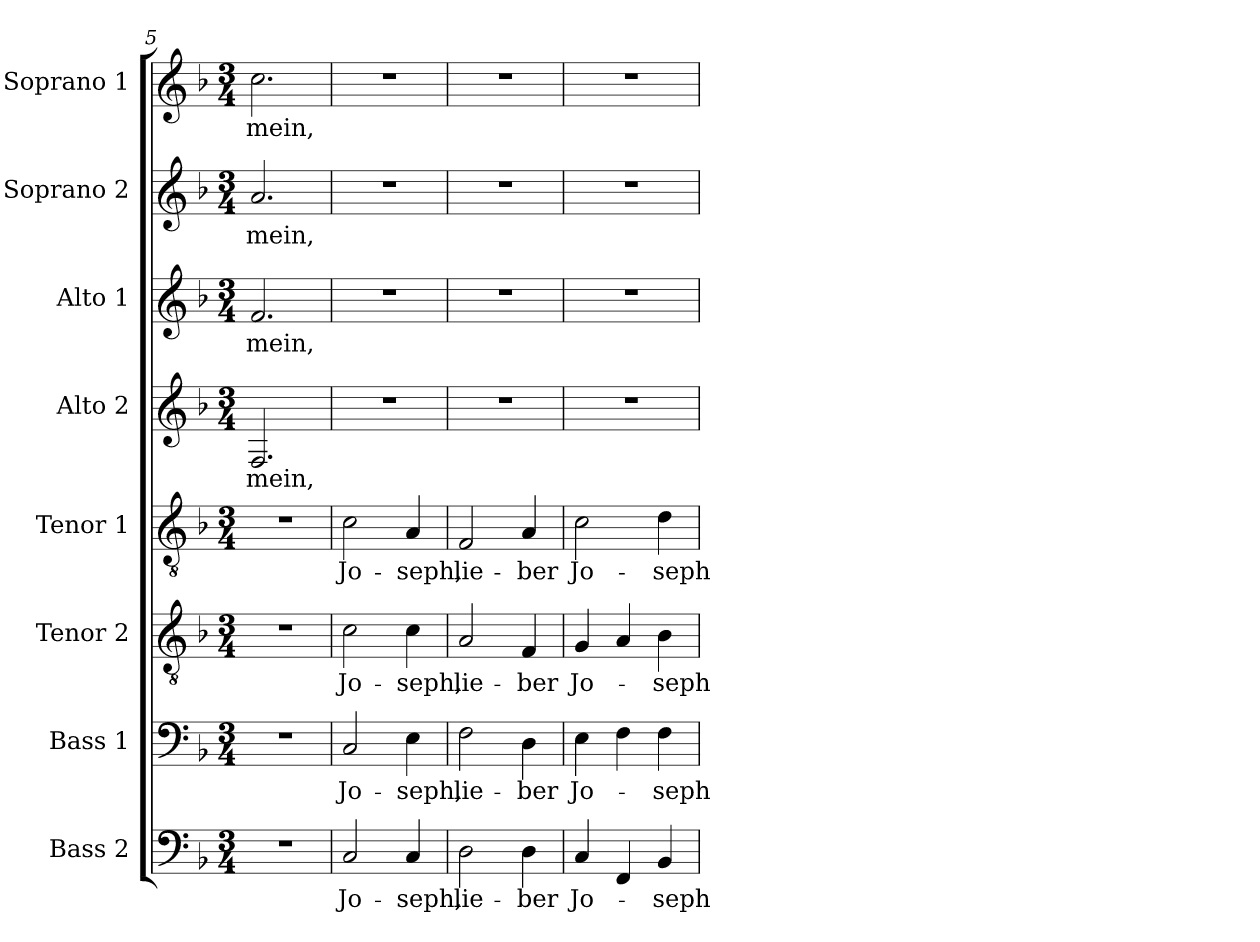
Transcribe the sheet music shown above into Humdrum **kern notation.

**kern	**text	**kern	**text	**kern	**text	**kern	**text	**kern	**text	**kern	**text	**kern	**text	**kern	**text
*part8	*part8	*part7	*part7	*part6	*part6	*part5	*part5	*part4	*part4	*part3	*part3	*part2	*part2	*part1	*part1
*staff8	*staff8	*staff7	*staff7	*staff6	*staff6	*staff5	*staff5	*staff4	*staff4	*staff3	*staff3	*staff2	*staff2	*staff1	*staff1
*I"Bass 2	*	*I"Bass 1	*	*I"Tenor 2	*	*I"Tenor 1	*	*I"Alto 2	*	*I"Alto 1	*	*I"Soprano 2	*	*I"Soprano 1	*
*I'B2	*	*I'B1	*	*I'T2	*	*I'T1	*	*I'A2	*	*I'A1	*	*I'S2	*	*I'S1	*
*clefF4	*	*clefF4	*	*clefGv2	*	*clefGv2	*	*clefG2	*	*clefG2	*	*clefG2	*	*clefG2	*
*	*	*	*	*ITrd7c12	*	*ITrd7c12	*	*	*	*	*	*	*	*	*
*k[b-]	*	*k[b-]	*	*k[b-]	*	*k[b-]	*	*k[b-]	*	*k[b-]	*	*k[b-]	*	*k[b-]	*
*F:	*	*F:	*	*F:	*	*F:	*	*F:	*	*F:	*	*F:	*	*F:	*
*M3/4	*	*M3/4	*	*M3/4	*	*M3/4	*	*M3/4	*	*M3/4	*	*M3/4	*	*M3/4	*
=5	=5	=5	=5	=5	=5	=5	=5	=5	=5	=5	=5	=5	=5	=5	=5
!LO:N:vis=1	!	!LO:N:vis=1	!	!LO:N:vis=1	!	!LO:N:vis=1	!	!	!	!	!	!	!	!	!
!	!	!	!	!	!	!	!	!	!LO:LY:b:color=#000000	!	!	!	!	!	!
!	!	!	!	!	!	!	!	!	!	!	!LO:LY:b:color=#000000	!	!	!	!
!	!	!	!	!	!	!	!	!	!	!	!	!	!LO:LY:b:color=#000000	!	!
!	!	!	!	!	!	!	!	!	!	!	!	!	!	!	!LO:LY:b:color=#000000
2.r	.	2.r	.	2.r	.	2.r	.	2.Fi/	mein,	2.fi/	mein,	2.ai/	mein,	2.cci\	mein,
=6	=6	=6	=6	=6	=6	=6	=6	=6	=6	=6	=6	=6	=6	=6	=6
!	!LO:LY:b:color=#000000	!	!	!	!	!	!	!	!	!	!	!	!	!	!
!	!	!	!LO:LY:b:color=#000000	!	!	!	!	!	!	!	!	!	!	!	!
!	!	!	!	!	!LO:LY:b:color=#000000	!	!	!	!	!	!	!	!	!	!
!	!	!	!	!	!	!	!LO:LY:b:color=#000000	!LO:N:vis=1	!	!LO:N:vis=1	!	!LO:N:vis=1	!	!LO:N:vis=1	!
2Ci/	Jo-	2Ci/	Jo-	2Ci\	Jo-	2Ci\	Jo-	2.r	.	2.r	.	2.r	.	2.r	.
!	!LO:LY:b:color=#000000	!	!	!	!	!	!	!	!	!	!	!	!	!	!
!	!	!	!LO:LY:b:color=#000000	!	!	!	!	!	!	!	!	!	!	!	!
!	!	!	!	!	!LO:LY:b:color=#000000	!	!	!	!	!	!	!	!	!	!
!	!	!	!	!	!	!	!LO:LY:b:color=#000000	!	!	!	!	!	!	!	!
4Ci/	-seph,	4Ei\	-seph,	4Ci\	-seph,	4AAi/	-seph,	.	.	.	.	.	.	.	.
=7	=7	=7	=7	=7	=7	=7	=7	=7	=7	=7	=7	=7	=7	=7	=7
!	!LO:LY:b:color=#000000	!	!	!	!	!	!	!	!	!	!	!	!	!	!
!	!	!	!LO:LY:b:color=#000000	!	!	!	!	!	!	!	!	!	!	!	!
!	!	!	!	!	!LO:LY:b:color=#000000	!	!	!	!	!	!	!	!	!	!
!	!	!	!	!	!	!	!LO:LY:b:color=#000000	!LO:N:vis=1	!	!LO:N:vis=1	!	!LO:N:vis=1	!	!LO:N:vis=1	!
2Di\	lie-	2Fi\	lie-	2AAi/	lie-	2FFi/	lie-	2.r	.	2.r	.	2.r	.	2.r	.
!	!LO:LY:b:color=#000000	!	!	!	!	!	!	!	!	!	!	!	!	!	!
!	!	!	!LO:LY:b:color=#000000	!	!	!	!	!	!	!	!	!	!	!	!
!	!	!	!	!	!LO:LY:b:color=#000000	!	!	!	!	!	!	!	!	!	!
!	!	!	!	!	!	!	!LO:LY:b:color=#000000	!	!	!	!	!	!	!	!
4Di\	-ber	4Di\	-ber	4FFi/	-ber	4AAi/	-ber	.	.	.	.	.	.	.	.
=8	=8	=8	=8	=8	=8	=8	=8	=8	=8	=8	=8	=8	=8	=8	=8
!	!LO:LY:b:color=#000000	!	!	!	!	!	!	!	!	!	!	!	!	!	!
!	!	!	!LO:LY:b:color=#000000	!	!	!	!	!	!	!	!	!	!	!	!
!	!	!	!	!	!LO:LY:b:color=#000000	!	!	!	!	!	!	!	!	!	!
!	!	!	!	!	!	!	!LO:LY:b:color=#000000	!LO:N:vis=1	!	!LO:N:vis=1	!	!LO:N:vis=1	!	!LO:N:vis=1	!
4Ci/	Jo-	4Ei\	Jo-	4GGi/	Jo-	2Ci\	Jo-	2.r	.	2.r	.	2.r	.	2.r	.
4FFi/	.	4Fi\	.	4AAi/	.	.	.	.	.	.	.	.	.	.	.
!	!LO:LY:b:color=#000000	!	!	!	!	!	!	!	!	!	!	!	!	!	!
!	!	!	!LO:LY:b:color=#000000	!	!	!	!	!	!	!	!	!	!	!	!
!	!	!	!	!	!LO:LY:b:color=#000000	!	!	!	!	!	!	!	!	!	!
!	!	!	!	!	!	!	!LO:LY:b:color=#000000	!	!	!	!	!	!	!	!
4BB-i/	-seph	4Fi\	-seph	4BB-i\	-seph	4Di\	-seph	.	.	.	.	.	.	.	.
=	=	=	=	=	=	=	=	=	=	=	=	=	=	=	=
*-	*-	*-	*-	*-	*-	*-	*-	*-	*-	*-	*-	*-	*-	*-	*-
